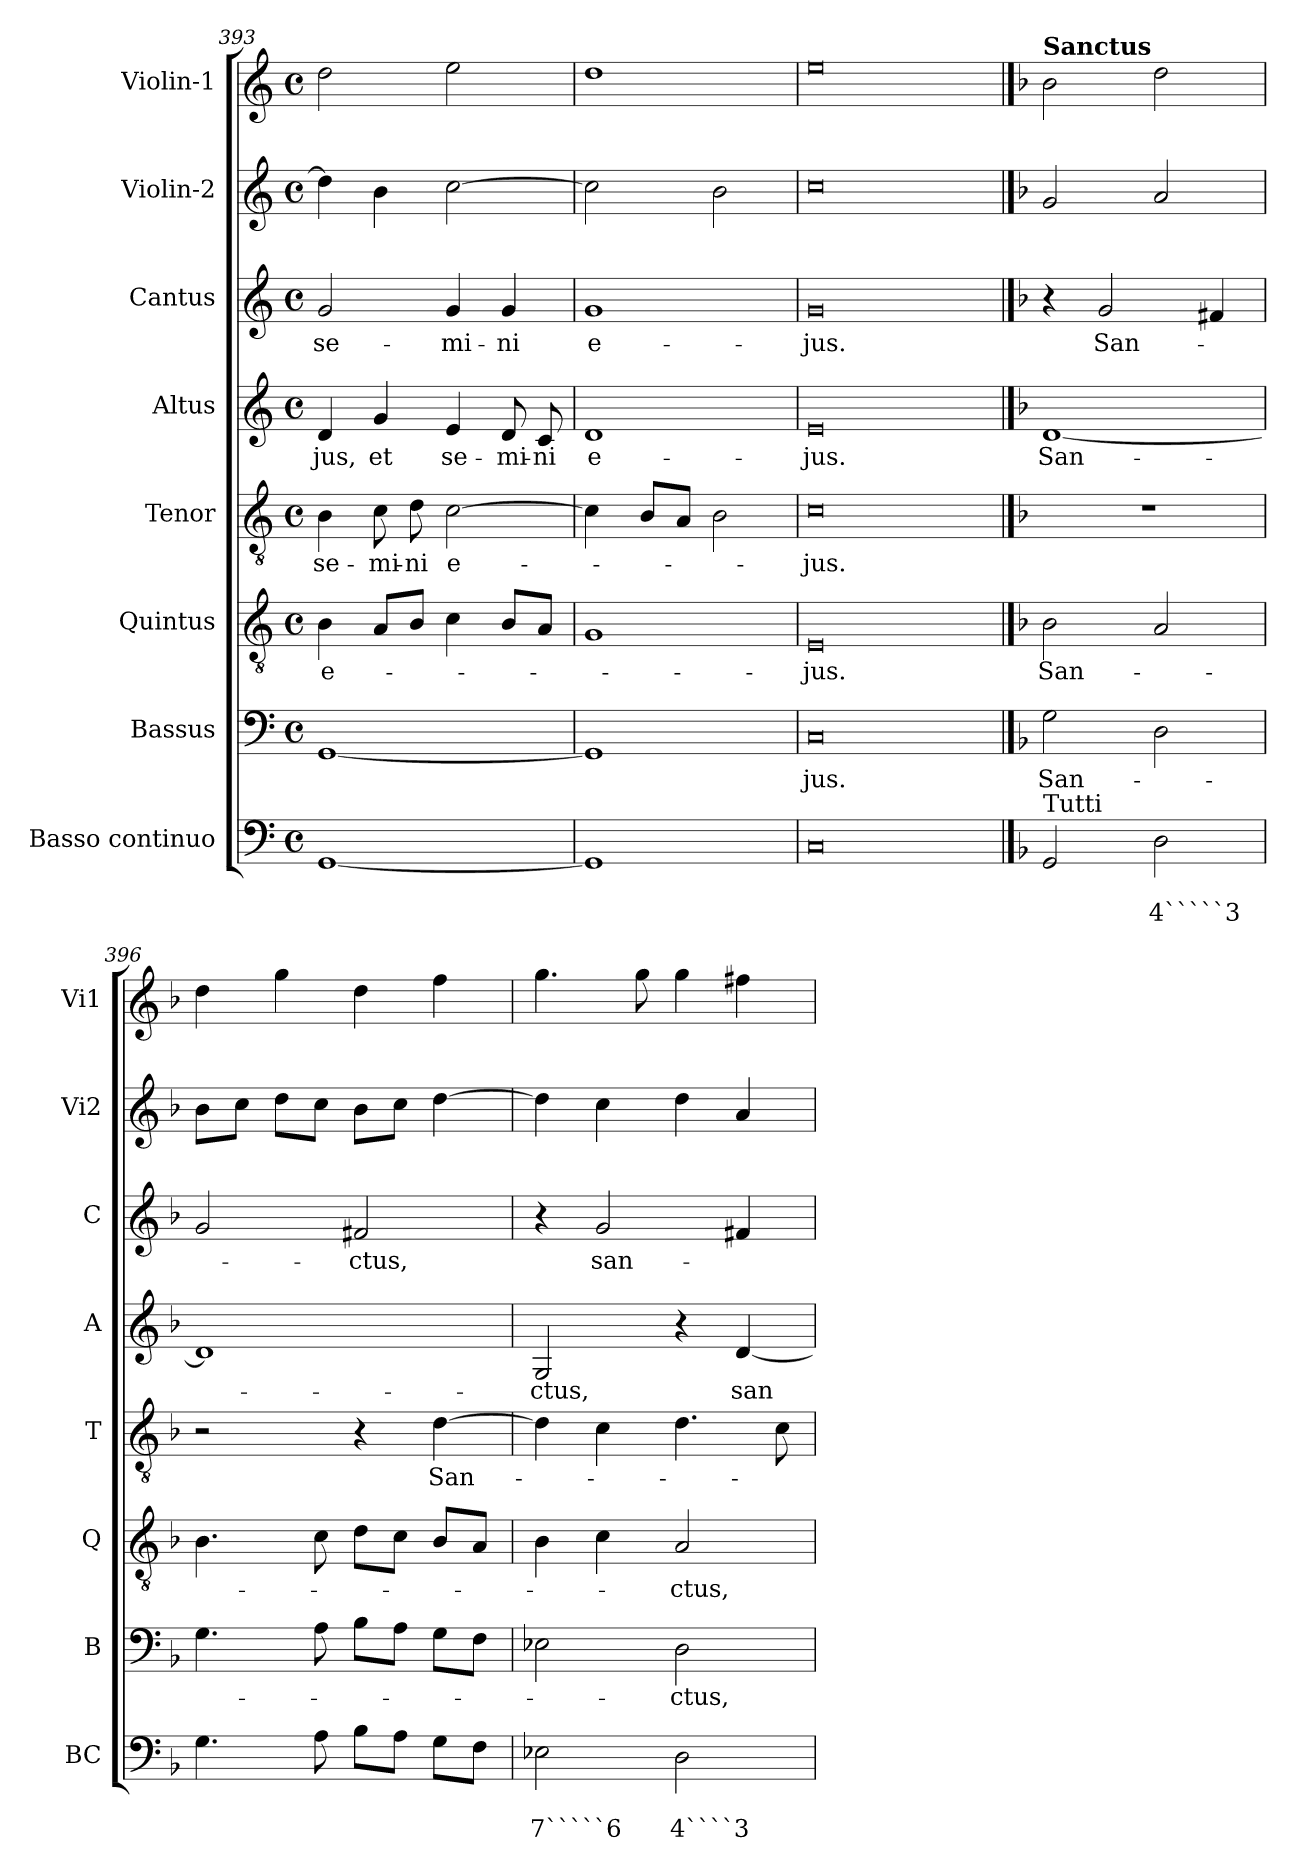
**kern	**text	**text	**kern	**text	**kern	**text	**kern	**text	**kern	**text	**kern	**text	**kern	**kern
*part8	*part8	*part8	*part7	*part7	*part6	*part6	*part5	*part5	*part4	*part4	*part3	*part3	*part2	*part1
*staff8	*staff8	*staff8	*staff7	*staff7	*staff6	*staff6	*staff5	*staff5	*staff4	*staff4	*staff3	*staff3	*staff2	*staff1
*I"Basso continuo	*	*	*I"Bassus	*	*I"Quintus	*	*I"Tenor	*	*I"Altus	*	*I"Cantus	*	*I"Violin-2	*I"Violin-1
*I'BC	*	*	*I'B	*	*I'Q	*	*I'T	*	*I'A	*	*I'C	*	*I'Vi2	*I'Vi1
*clefF4	*	*	*clefF4	*	*clefGv2	*	*clefGv2	*	*clefG2	*	*clefG2	*	*clefG2	*clefG2
*k[]	*	*	*k[]	*	*k[]	*	*k[]	*	*k[]	*	*k[]	*	*k[]	*k[]
*C:	*	*	*C:	*	*C:	*	*C:	*	*C:	*	*C:	*	*C:	*C:
*M4/4	*	*	*M4/4	*	*M4/4	*	*M4/4	*	*M4/4	*	*M4/4	*	*M4/4	*M4/4
*met(c)	*	*	*met(c)	*	*met(c)	*	*met(c)	*	*met(c)	*	*met(c)	*	*met(c)	*met(c)
=393	=393	=393	=393	=393	=393	=393	=393	=393	=393	=393	=393	=393	=393	=393
!	!	!	!	!	!	!LO:LY:b	!	!LO:LY:b	!	!LO:LY:b	!	!LO:LY:b	!	!
[1GG	.	.	[1GG	.	4B\	e-	4B\	se-	4d/	-jus,	2g/	se-	4dd\]	2dd\
!	!	!	!	!	!	!	!	!LO:LY:b	!	!LO:LY:b	!	!	!	!
.	.	.	.	.	8A/L	.	8c\	-mi-	4g/	et	.	.	4b\	.
!	!	!	!	!	!	!	!	!LO:LY:b	!	!	!	!	!	!
.	.	.	.	.	8B/J	.	8d\	-ni	.	.	.	.	.	.
!	!	!	!	!	!	!	!	!LO:LY:b	!	!LO:LY:b	!	!LO:LY:b	!	!
.	.	.	.	.	4c\	.	[2c\	e-	4e/	se-	4g/	-mi-	[2cc\	2ee\
!	!	!	!	!	!	!	!	!	!	!LO:LY:b	!	!LO:LY:b	!	!
.	.	.	.	.	8B/L	.	.	.	8d/	-mi-	4g/	-ni	.	.
!	!	!	!	!	!	!	!	!	!	!LO:LY:b	!	!	!	!
.	.	.	.	.	8A/J	.	.	.	8c/	-ni	.	.	.	.
=394	=394	=394	=394	=394	=394	=394	=394	=394	=394	=394	=394	=394	=394	=394
!	!	!	!	!	!	!	!	!	!	!LO:LY:b	!	!LO:LY:b	!	!
1GG]	.	.	1GG]	.	1G	.	4c\]	.	1d	e-	1g	e-	2cc\]	1dd
.	.	.	.	.	.	.	8B/L	.	.	.	.	.	.	.
.	.	.	.	.	.	.	8A/J	.	.	.	.	.	.	.
.	.	.	.	.	.	.	2B\	.	.	.	.	.	2b\	.
=395	=395	=395	=395	=395	=395	=395	=395	=395	=395	=395	=395	=395	=395	=395
!	!	!	!	!LO:LY:b	!	!LO:LY:b	!	!LO:LY:b	!	!LO:LY:b	!	!LO:LY:b	!	!
0C	.	.	0C	-jus.	0E	-jus.	0c	-jus.	0e	-jus.	0g	-jus.	0cc	0ee
!!LO:PB:g=z
==395X5	==395X5	==395X5	==395X5	==395X5	==395X5	==395X5	==395X5	==395X5	==395X5	==395X5	==395X5	==395X5	==395X5	==395X5
*k[b-]	*	*	*k[b-]	*	*k[b-]	*	*k[b-]	*	*k[b-]	*	*k[b-]	*	*k[b-]	*k[b-]
*F:	*	*	*F:	*	*F:	*	*F:	*	*F:	*	*F:	*	*F:	*F:
!	!	!	!	!	!	!	!	!	!	!	!	!	!	!LO:TX:a:B:t=Sanctus
!LO:TX:a:t=Tutti	!	!	!	!	!	!	!	!	!	!	!	!	!	!
!	!	!	!	!LO:LY:b	!	!LO:LY:b	!	!	!	!LO:LY:b	!	!	!	!
2GG/	.	.	2G\	San-	2B-\	San-	1r	.	[1d	San-	4r	.	2g/	2b-\
!	!	!	!	!	!	!	!	!	!	!	!	!LO:LY:b	!	!
.	.	.	.	.	.	.	.	.	.	.	2g/	San-	.	.
!	!	!LO:LY:b	!	!	!	!	!	!	!	!	!	!	!	!
2D\	.	4`````3	2D\	.	2A/	.	.	.	.	.	.	.	2a/	2dd\
.	.	.	.	.	.	.	.	.	.	.	4f#X/	.	.	.
=396	=396	=396	=396	=396	=396	=396	=396	=396	=396	=396	=396	=396	=396	=396
4.G\	.	.	4.G\	.	4.B-\	.	2r	.	1d]	.	2g/	.	8b-\L	4dd\
.	.	.	.	.	.	.	.	.	.	.	.	.	8cc\J	.
.	.	.	.	.	.	.	.	.	.	.	.	.	8dd\L	4gg\
8A\	.	.	8A\	.	8c\	.	.	.	.	.	.	.	8cc\J	.
!	!	!	!	!	!	!	!	!	!	!	!	!LO:LY:b	!	!
8B-\L	.	.	8B-\L	.	8d\L	.	4r	.	.	.	2f#X/	-ctus,	8b-\L	4dd\
8A\J	.	.	8A\J	.	8c\J	.	.	.	.	.	.	.	8cc\J	.
!	!	!	!	!	!	!	!	!LO:LY:b	!	!	!	!	!	!
8G\L	.	.	8G\L	.	8B-/L	.	[4d\	San-	.	.	.	.	[4dd\	4ff\
8F\J	.	.	8F\J	.	8A/J	.	.	.	.	.	.	.	.	.
=397	=397	=397	=397	=397	=397	=397	=397	=397	=397	=397	=397	=397	=397	=397
!	!	!LO:LY:b	!	!	!	!	!	!	!	!LO:LY:b	!	!	!	!
2E-X\	.	7`````6	2E-X\	.	4B-\	.	4d\]	.	2G/	-ctus,	4r	.	4dd\]	4.gg\
!	!	!	!	!	!	!	!	!	!	!	!	!LO:LY:b	!	!
.	.	.	.	.	4c\	.	4c\	.	.	.	2g/	san-	4cc\	.
.	.	.	.	.	.	.	.	.	.	.	.	.	.	8gg\
!	!	!LO:LY:b	!	!LO:LY:b	!	!LO:LY:b	!	!	!	!	!	!	!	!
2D\	.	4````3	2D\	-ctus,	2A/	-ctus,	4.d\	.	4r	.	.	.	4dd\	4gg\
!	!	!	!	!	!	!	!	!	!	!LO:LY:b	!	!	!	!
.	.	.	.	.	.	.	.	.	[4d/	san-	4f#X/	.	4a/	4ff#X\
.	.	.	.	.	.	.	8c\	.	.	.	.	.	.	.
=	=	=	=	=	=	=	=	=	=	=	=	=	=	=
*-	*-	*-	*-	*-	*-	*-	*-	*-	*-	*-	*-	*-	*-	*-
